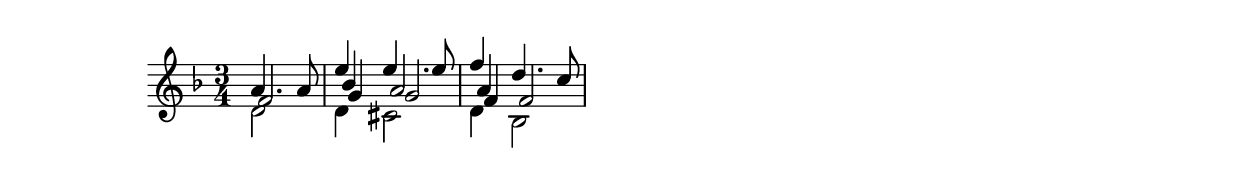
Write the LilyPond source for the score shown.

%% Do not edit this file; it is automatically
%% generated from LSR http://lsr.dsi.unimi.it
%% This file is in the public domain.
\version "2.13.29"

\header {
  lsrtags = "simultaneous-notes"

%% Translation of GIT committish: 0b55335aeca1de539bf1125b717e0c21bb6fa31b
 doctitlees = "Voces adicionales para evitar colisiones"
 texidoces = "
En ciertos casos de polifonía compleja, se necesitan voces adicionales
para evitar colisiones entre las notas.  Si se necesitan más de cuatro
voces paralelas, las voces adicionales se añaden definiendo una
variable que utiliza la función de Scheme @code{context-spec-music}.

"

%% Translation of GIT committish: 0a868be38a775ecb1ef935b079000cebbc64de40
  texidocde = "
Ein einigen Fällen von sehr komplexer polyphoner Musik sind zusätzliche
Stimmen notwendig, um Zusammestöße zwischen den Noten zu vermeiden.
Wenn mehr als vier parallele Stimmen benötigt werden, können zusätzliche
Stimmen definiert werden, indem eine Variable mit der Funktion
@code{context-spec-music} definiert wird.

"
  doctitlede = "Zusätzliche Stimmen um Zusammenstöße zu vermeiden"
%% Translation of GIT committish: 1baa2adf57c84e8d50e6907416eadb93e2e2eb5c
  texidocfr = "
Dans certains cas de musique polyphonie complexe, une voix
supplémentaire peut permettre d'éviter les risques de collision.
Lorsque quatre voix parallèles ne suffisent pas, la fonction Scheme
@code{context-spec-music} permet d'ajouter des d'autres voix.

"
  doctitlefr = "Ajout de voix pour éviter les collisions"


  texidoc = "
In some instances of complex polyphonic music, additional voices are
necessary to prevent collisions between notes.  If more than four
parallel voices are needed, additional voices can be added by defining
a variable using the Scheme function @code{context-spec-music}.

"
  doctitle = "Additional voices to avoid collisions"
} % begin verbatim

voiceFive = #(context-spec-music (make-voice-props-set 4) 'Voice)

\relative c'' {
  \time 3/4
  \key d \minor
  \partial 2
  <<
    {
      \voiceOne
      a4. a8
      e'4 e4. e8
      f4 d4. c8
    }
    \\
    {
      \voiceThree
      f,2
      bes4 a2
      a4 s2
    }
    \\
    {
      \voiceFive
      s2
      g4 g2
      f4 f2
    }
    \\
    \bar "||"{
      \voiceTwo
      d2
      d4 cis2
      d4 bes2
    }
  >>
}

